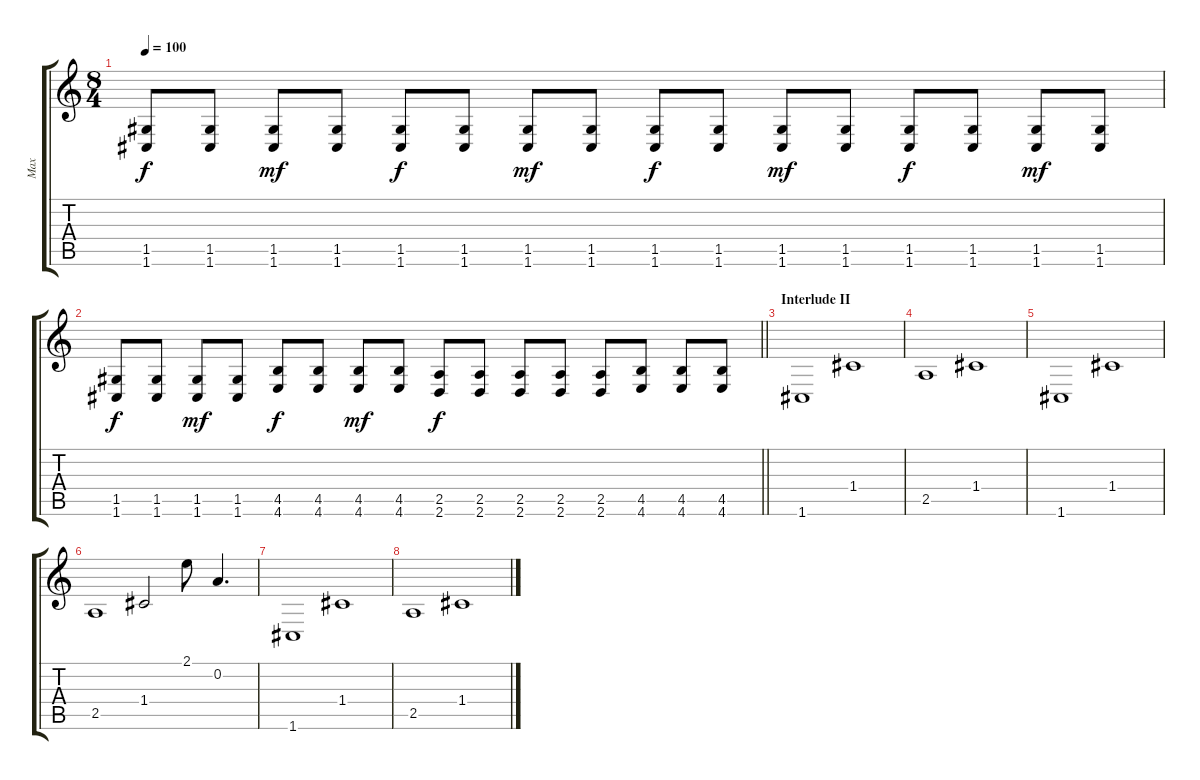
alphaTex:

\track ("Max" "Max") {instrument distortionguitar}
\staff {score tabs}
\tuning (D4 A3 F3 C3 G2 C2) {hide}
\ts (8 4)
\tempo 100
\clef g2
\ks c
(1.5 1.6).8{dy f} (1.5 1.6).8 (1.5 1.6).8{dy mf} (1.5 1.6).8 (1.5 1.6).8{dy f} (1.5 1.6).8 (1.5 1.6).8{dy mf} (1.5 1.6).8 (1.5 1.6).8{dy f} (1.5 1.6).8 (1.5 1.6).8{dy mf} (1.5 1.6).8 (1.5 1.6).8{dy f} (1.5 1.6).8 (1.5 1.6).8{dy mf} (1.5 1.6).8 |
\barLineRight lightlight
(1.5 1.6).8{dy f} (1.5 1.6).8 (1.5 1.6).8{dy mf} (1.5 1.6).8 (4.5 4.6).8{dy f} (4.5 4.6).8 (4.5 4.6).8{dy mf} (4.5 4.6).8 (2.5 2.6).8{dy f} (2.5 2.6).8 (2.5 2.6).8 (2.5 2.6).8 (2.5 2.6).8 (4.5 4.6).8 (4.5 4.6).8 (4.5 4.6).8 |
\section ("" "Interlude II")
1.6.1 1.4.1 |
2.5.1 1.4.1 |
1.6.1 1.4.1 |
2.5.1 1.4.2 2.1.8 0.2.4{d} |
1.6.1 1.4.1 |
2.5.1 1.4.1
